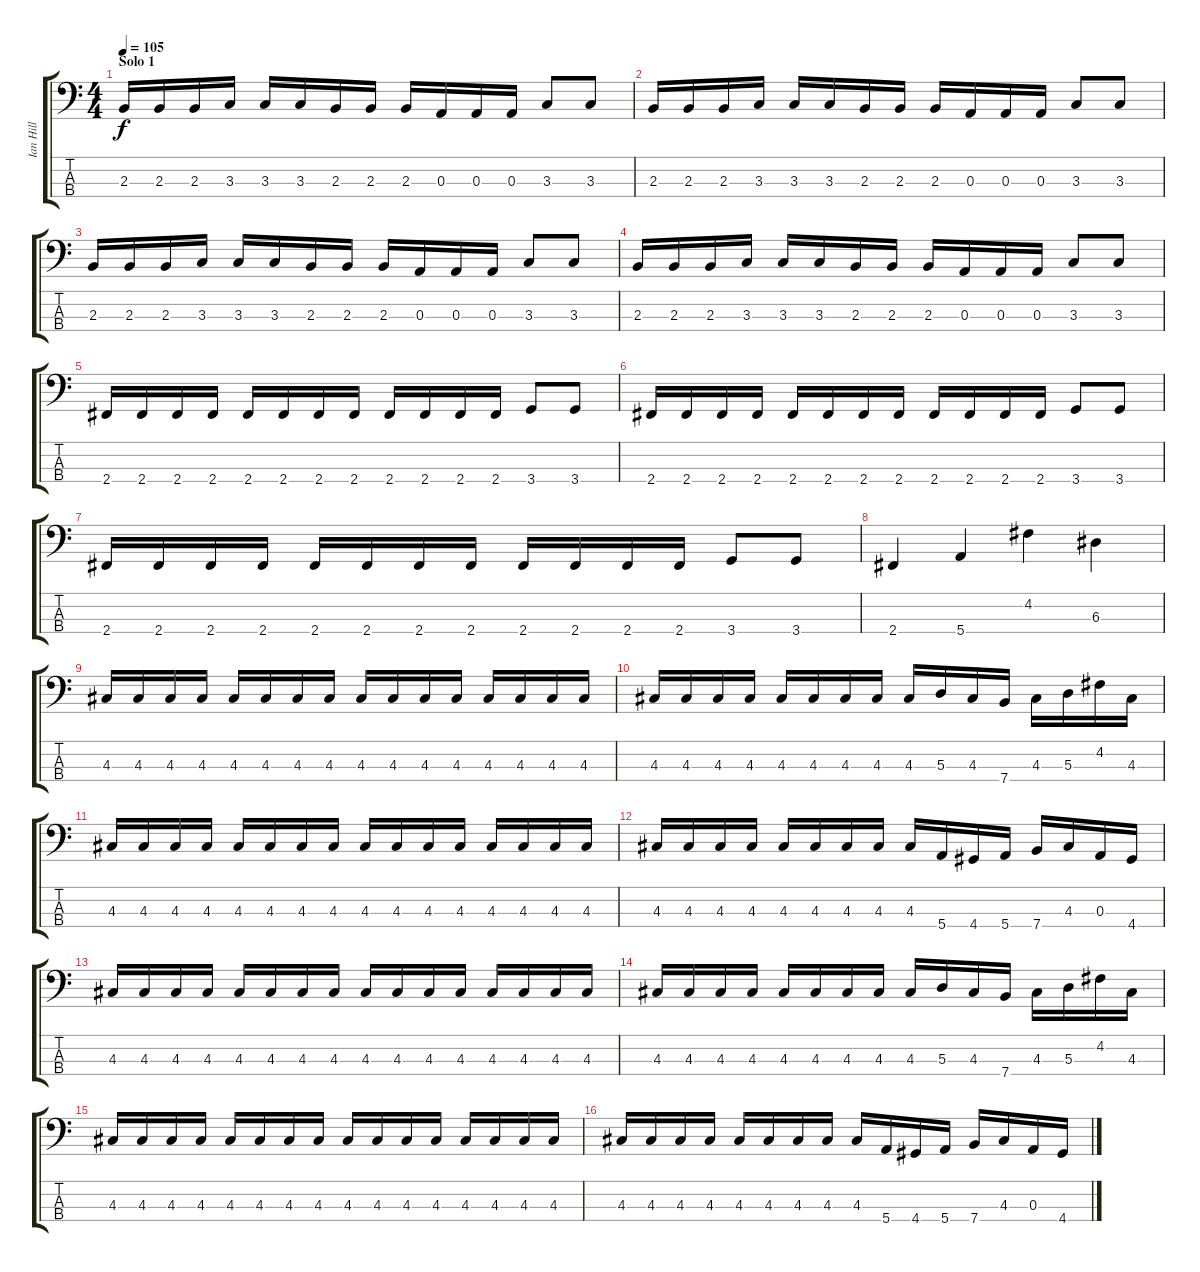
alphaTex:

\track ("Ian Hill" "Ian Hill") {instrument electricbasspick}
\staff {score tabs}
\tuning (G2 D2 A1 E1) {hide}
\ts (4 4)
\section ("" "Solo 1")
\tempo 105
\clef f4
\ks c
2.3.16{dy f} 2.3.16 2.3.16 3.3.16 3.3.16 3.3.16 2.3.16 2.3.16 2.3.16 0.3.16 0.3.16 0.3.16 3.3.8 3.3.8 |
2.3.16 2.3.16 2.3.16 3.3.16 3.3.16 3.3.16 2.3.16 2.3.16 2.3.16 0.3.16 0.3.16 0.3.16 3.3.8 3.3.8 |
2.3.16 2.3.16 2.3.16 3.3.16 3.3.16 3.3.16 2.3.16 2.3.16 2.3.16 0.3.16 0.3.16 0.3.16 3.3.8 3.3.8 |
2.3.16 2.3.16 2.3.16 3.3.16 3.3.16 3.3.16 2.3.16 2.3.16 2.3.16 0.3.16 0.3.16 0.3.16 3.3.8 3.3.8 |
2.4.16 2.4.16 2.4.16 2.4.16 2.4.16 2.4.16 2.4.16 2.4.16 2.4.16 2.4.16 2.4.16 2.4.16 3.4.8 3.4.8 |
2.4.16 2.4.16 2.4.16 2.4.16 2.4.16 2.4.16 2.4.16 2.4.16 2.4.16 2.4.16 2.4.16 2.4.16 3.4.8 3.4.8 |
2.4.16 2.4.16 2.4.16 2.4.16 2.4.16 2.4.16 2.4.16 2.4.16 2.4.16 2.4.16 2.4.16 2.4.16 3.4.8 3.4.8 |
2.4.4 5.4.4 4.2.4 6.3.4 |
4.3.16 4.3.16 4.3.16 4.3.16 4.3.16 4.3.16 4.3.16 4.3.16 4.3.16 4.3.16 4.3.16 4.3.16 4.3.16 4.3.16 4.3.16 4.3.16 |
4.3.16 4.3.16 4.3.16 4.3.16 4.3.16 4.3.16 4.3.16 4.3.16 4.3.16 5.3.16 4.3.16 7.4.16 4.3.16 5.3.16 4.2.16 4.3.16 |
4.3.16 4.3.16 4.3.16 4.3.16 4.3.16 4.3.16 4.3.16 4.3.16 4.3.16 4.3.16 4.3.16 4.3.16 4.3.16 4.3.16 4.3.16 4.3.16 |
4.3.16 4.3.16 4.3.16 4.3.16 4.3.16 4.3.16 4.3.16 4.3.16 4.3.16 5.4.16 4.4.16 5.4.16 7.4.16 4.3.16 0.3.16 4.4.16 |
4.3.16 4.3.16 4.3.16 4.3.16 4.3.16 4.3.16 4.3.16 4.3.16 4.3.16 4.3.16 4.3.16 4.3.16 4.3.16 4.3.16 4.3.16 4.3.16 |
4.3.16 4.3.16 4.3.16 4.3.16 4.3.16 4.3.16 4.3.16 4.3.16 4.3.16 5.3.16 4.3.16 7.4.16 4.3.16 5.3.16 4.2.16 4.3.16 |
4.3.16 4.3.16 4.3.16 4.3.16 4.3.16 4.3.16 4.3.16 4.3.16 4.3.16 4.3.16 4.3.16 4.3.16 4.3.16 4.3.16 4.3.16 4.3.16 |
4.3.16 4.3.16 4.3.16 4.3.16 4.3.16 4.3.16 4.3.16 4.3.16 4.3.16 5.4.16 4.4.16 5.4.16 7.4.16 4.3.16 0.3.16 4.4.16
